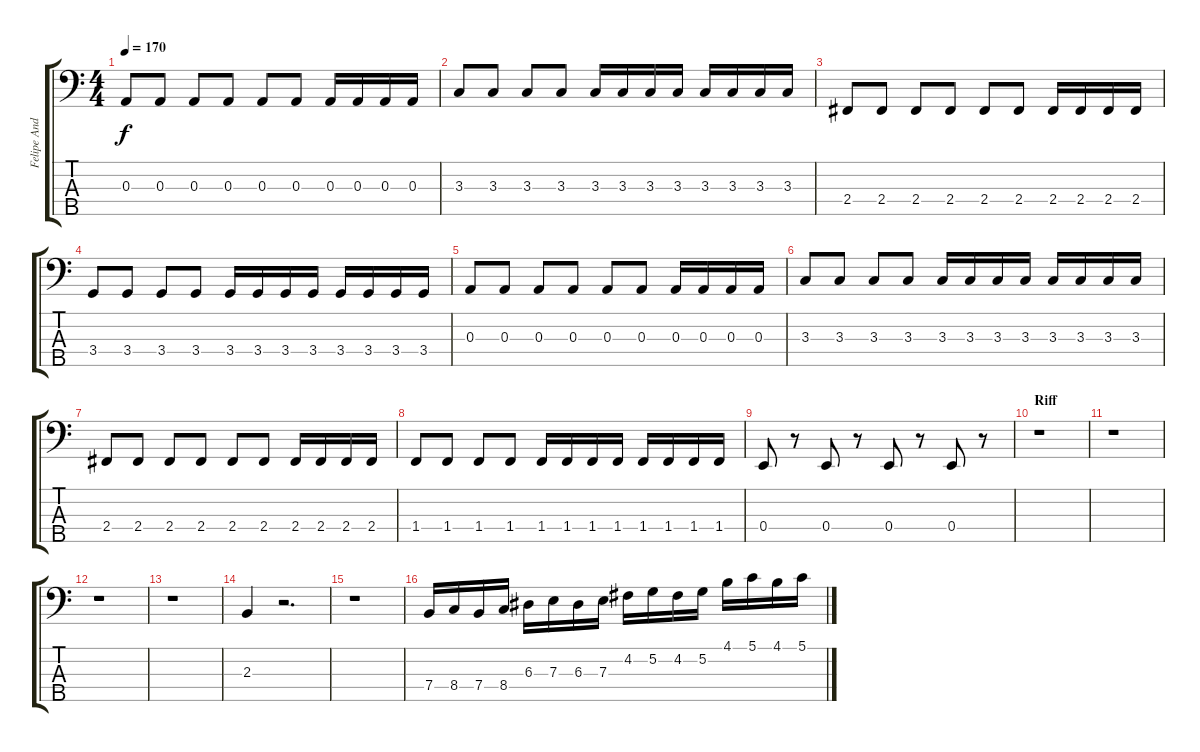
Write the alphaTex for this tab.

\track ("Felipe Andreoli" "Felipe And") {instrument electricbassfinger}
\staff {score tabs}
\tuning (G2 D2 A1 E1 B0) {hide}
\ts (4 4)
\tempo 170
\clef f4
\ks c
0.3.8{dy f} 0.3.8 0.3.8 0.3.8 0.3.8 0.3.8 0.3.16 0.3.16 0.3.16 0.3.16 |
3.3.8 3.3.8 3.3.8 3.3.8 3.3.16 3.3.16 3.3.16 3.3.16 3.3.16 3.3.16 3.3.16 3.3.16 |
2.4.8 2.4.8 2.4.8 2.4.8 2.4.8 2.4.8 2.4.16 2.4.16 2.4.16 2.4.16 |
3.4.8 3.4.8 3.4.8 3.4.8 3.4.16 3.4.16 3.4.16 3.4.16 3.4.16 3.4.16 3.4.16 3.4.16 |
0.3.8 0.3.8 0.3.8 0.3.8 0.3.8 0.3.8 0.3.16 0.3.16 0.3.16 0.3.16 |
3.3.8 3.3.8 3.3.8 3.3.8 3.3.16 3.3.16 3.3.16 3.3.16 3.3.16 3.3.16 3.3.16 3.3.16 |
2.4.8 2.4.8 2.4.8 2.4.8 2.4.8 2.4.8 2.4.16 2.4.16 2.4.16 2.4.16 |
1.4.8 1.4.8 1.4.8 1.4.8 1.4.16 1.4.16 1.4.16 1.4.16 1.4.16 1.4.16 1.4.16 1.4.16 |
0.4.8 r.8 0.4.8 r.8 0.4.8 r.8 0.4.8 r.8 |
\section ("" "Riff")
r.1 |
r.1 |
r.1 |
r.1 |
2.3.4 r.2{d} |
r.1 |
7.4.16 8.4.16 7.4.16 8.4.16 6.3.16 7.3.16 6.3.16 7.3.16 4.2.16 5.2.16 4.2.16 5.2.16 4.1.16 5.1.16 4.1.16 5.1.16
